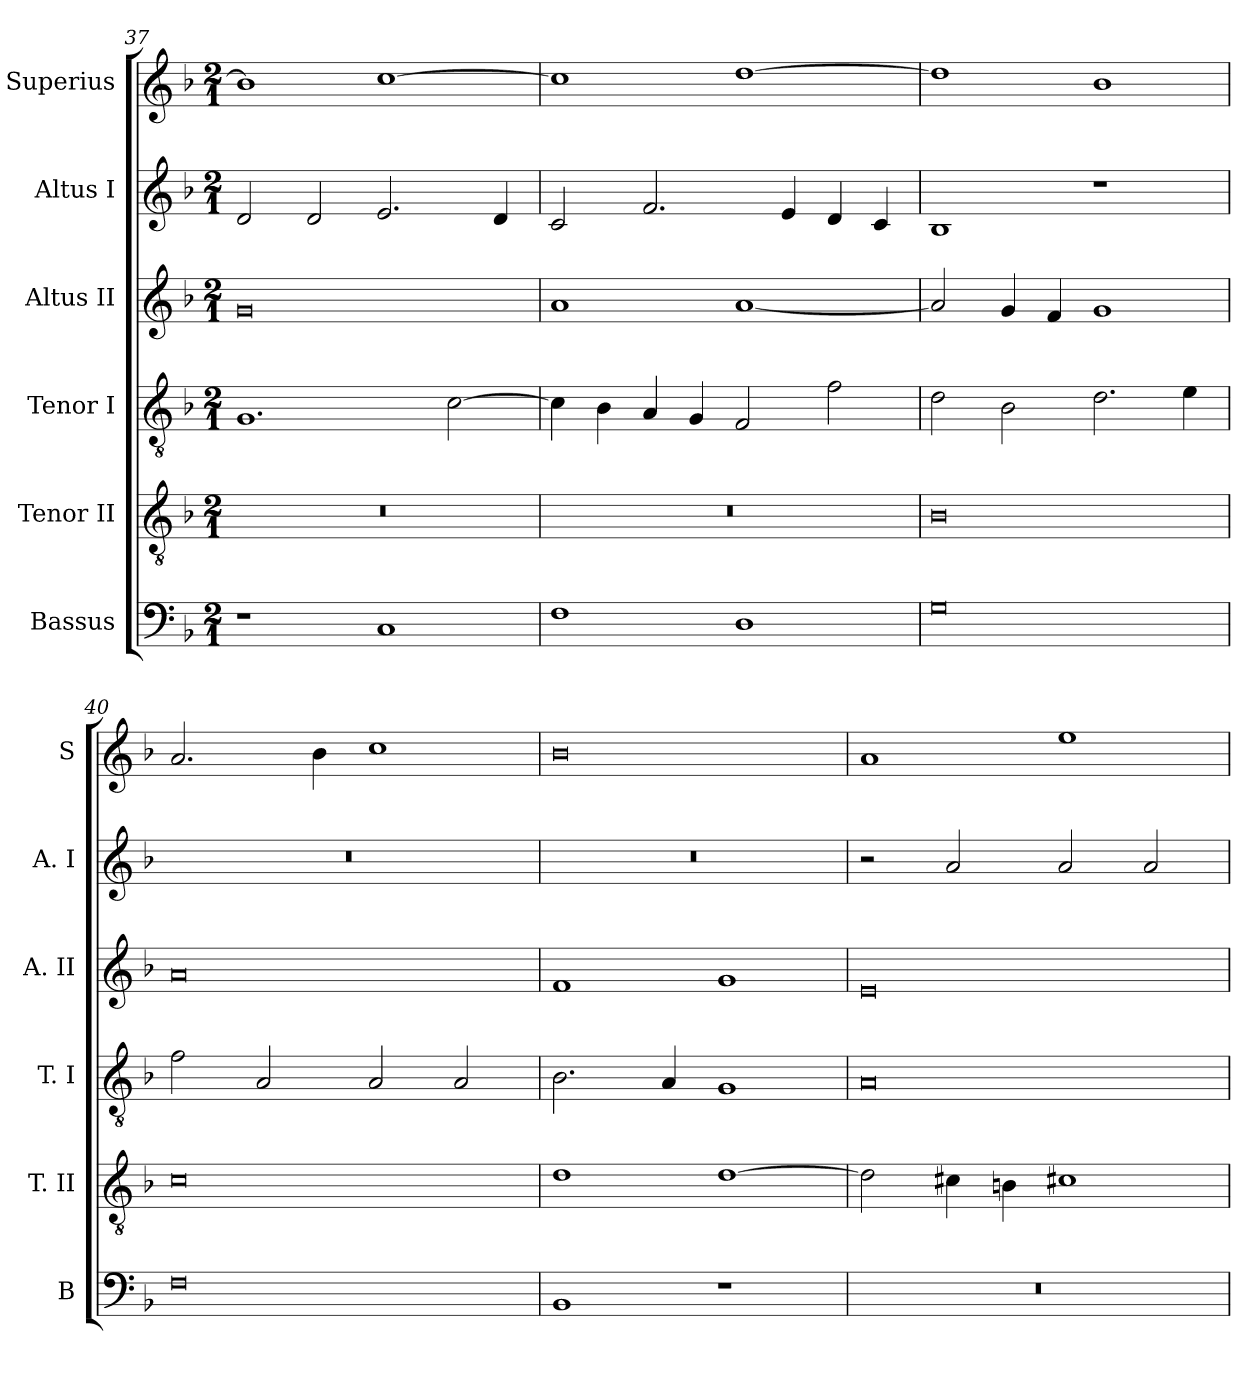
**kern	**kern	**kern	**kern	**kern	**kern
*part6	*part5	*part4	*part3	*part2	*part1
*staff6	*staff5	*staff4	*staff3	*staff2	*staff1
*I"Bassus	*I"Tenor II	*I"Tenor I	*I"Altus II	*I"Altus I	*I"Superius
*I'B	*I'T. II	*I'T. I	*I'A. II	*I'A. I	*I'S
*clefF4	*clefGv2	*clefGv2	*clefG2	*clefG2	*clefG2
*k[b-]	*k[b-]	*k[b-]	*k[b-]	*k[b-]	*k[b-]
*F:	*F:	*F:	*F:	*F:	*F:
*M2/1	*M2/1	*M2/1	*M2/1	*M2/1	*M2/1
=37	=37	=37	=37	=37	=37
1r	0r	1.G	0g	2d	1b-]
.	.	.	.	2d	.
1C	.	.	.	2.e	[1cc
.	.	[2c	.	.	.
.	.	.	.	4d	.
=38	=38	=38	=38	=38	=38
1F	0r	4c]	1a	2c	1cc]
.	.	4B-	.	.	.
.	.	4A	.	2.f	.
.	.	4G	.	.	.
1D	.	2F	[1a	.	[1dd
.	.	.	.	4e	.
.	.	2f	.	4d	.
.	.	.	.	4c	.
=39	=39	=39	=39	=39	=39
0G	0B-	2d	2a]	1B-	1dd]
.	.	2B-	4g	.	.
.	.	.	4f	.	.
.	.	2.d	1g	1r	1b-
.	.	4e	.	.	.
=40	=40	=40	=40	=40	=40
0F	0c	2f	0a	0r	2.a
.	.	2A	.	.	.
.	.	.	.	.	4b-
.	.	2A	.	.	1cc
.	.	2A	.	.	.
=41	=41	=41	=41	=41	=41
1BB-	1d	2.B-	1f	0r	0b-
.	.	4A	.	.	.
1r	[1d	1G	1g	.	.
=42	=42	=42	=42	=42	=42
0r	2d]	0A	0e	2r	1a
.	4c#X	.	.	2a	.
.	4Bn	.	.	.	.
.	1c#X	.	.	2a	1ee
.	.	.	.	2a	.
=	=	=	=	=	=
*-	*-	*-	*-	*-	*-
